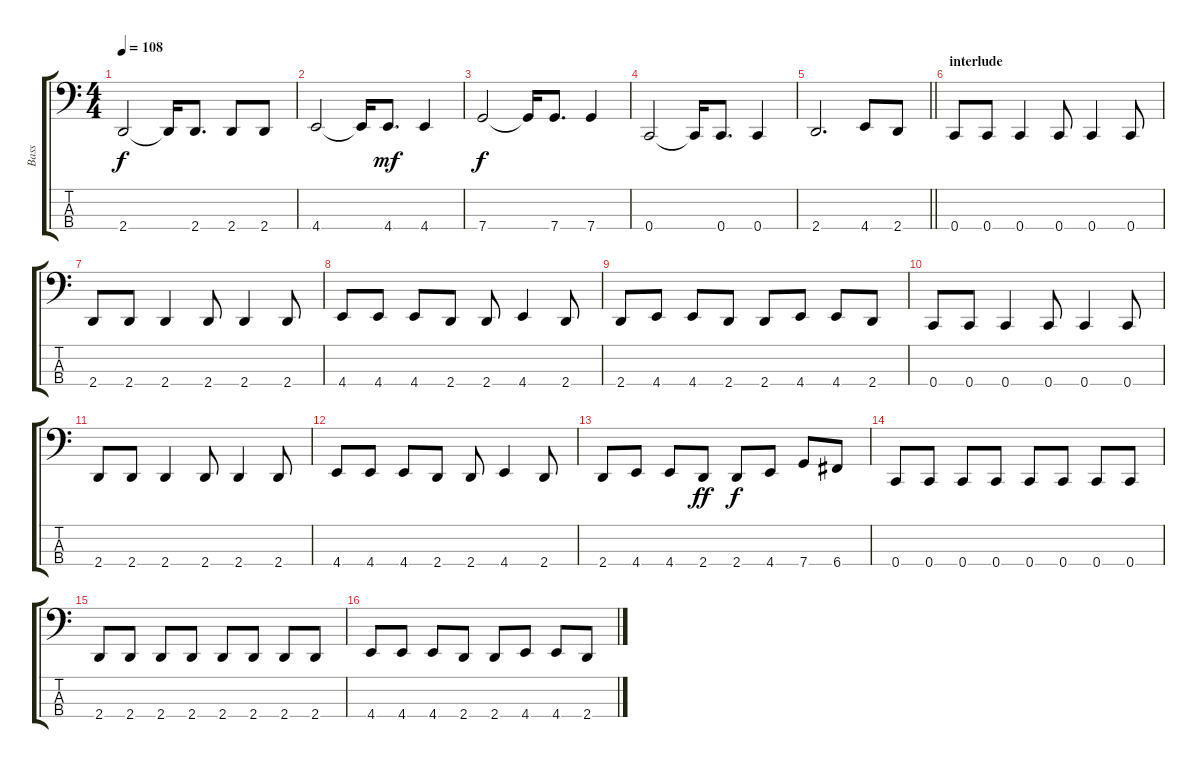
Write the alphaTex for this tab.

\track ("Bass" "Bass") {instrument electricbassfinger}
\staff {score tabs}
\tuning (F2 C2 G1 C1) {hide}
\ts (4 4)
\tempo 108
\clef f4
\ks c
2.4.2{dy f} 2.4{t}.16 2.4.8{d} 2.4.8 2.4.8 |
4.4.2 4.4{t}.16 4.4.8{d dy mf} 4.4.4 |
7.4.2{dy f} 7.4{t}.16 7.4.8{d} 7.4.4 |
0.4.2 0.4{t}.16 0.4.8{d} 0.4.4 |
\barLineRight lightlight
2.4.2{d} 4.4.8 2.4.8 |
\section ("" "interlude")
0.4.8 0.4.8 0.4.4 0.4.8 0.4.4 0.4.8 |
2.4.8 2.4.8 2.4.4 2.4.8 2.4.4 2.4.8 |
4.4.8 4.4.8 4.4.8 2.4.8 2.4.8 4.4.4 2.4.8 |
2.4.8 4.4.8 4.4.8 2.4.8 2.4.8 4.4.8 4.4.8 2.4.8 |
0.4.8 0.4.8 0.4.4 0.4.8 0.4.4 0.4.8 |
2.4.8 2.4.8 2.4.4 2.4.8 2.4.4 2.4.8 |
4.4.8 4.4.8 4.4.8 2.4.8 2.4.8 4.4.4 2.4.8 |
2.4.8 4.4.8 4.4.8 2.4.8{dy ff} 2.4.8{dy f} 4.4.8 7.4.8 6.4.8 |
0.4.8 0.4.8 0.4.8 0.4.8 0.4.8 0.4.8 0.4.8 0.4.8 |
2.4.8 2.4.8 2.4.8 2.4.8 2.4.8 2.4.8 2.4.8 2.4.8 |
4.4.8 4.4.8 4.4.8 2.4.8 2.4.8 4.4.8 4.4.8 2.4.8
